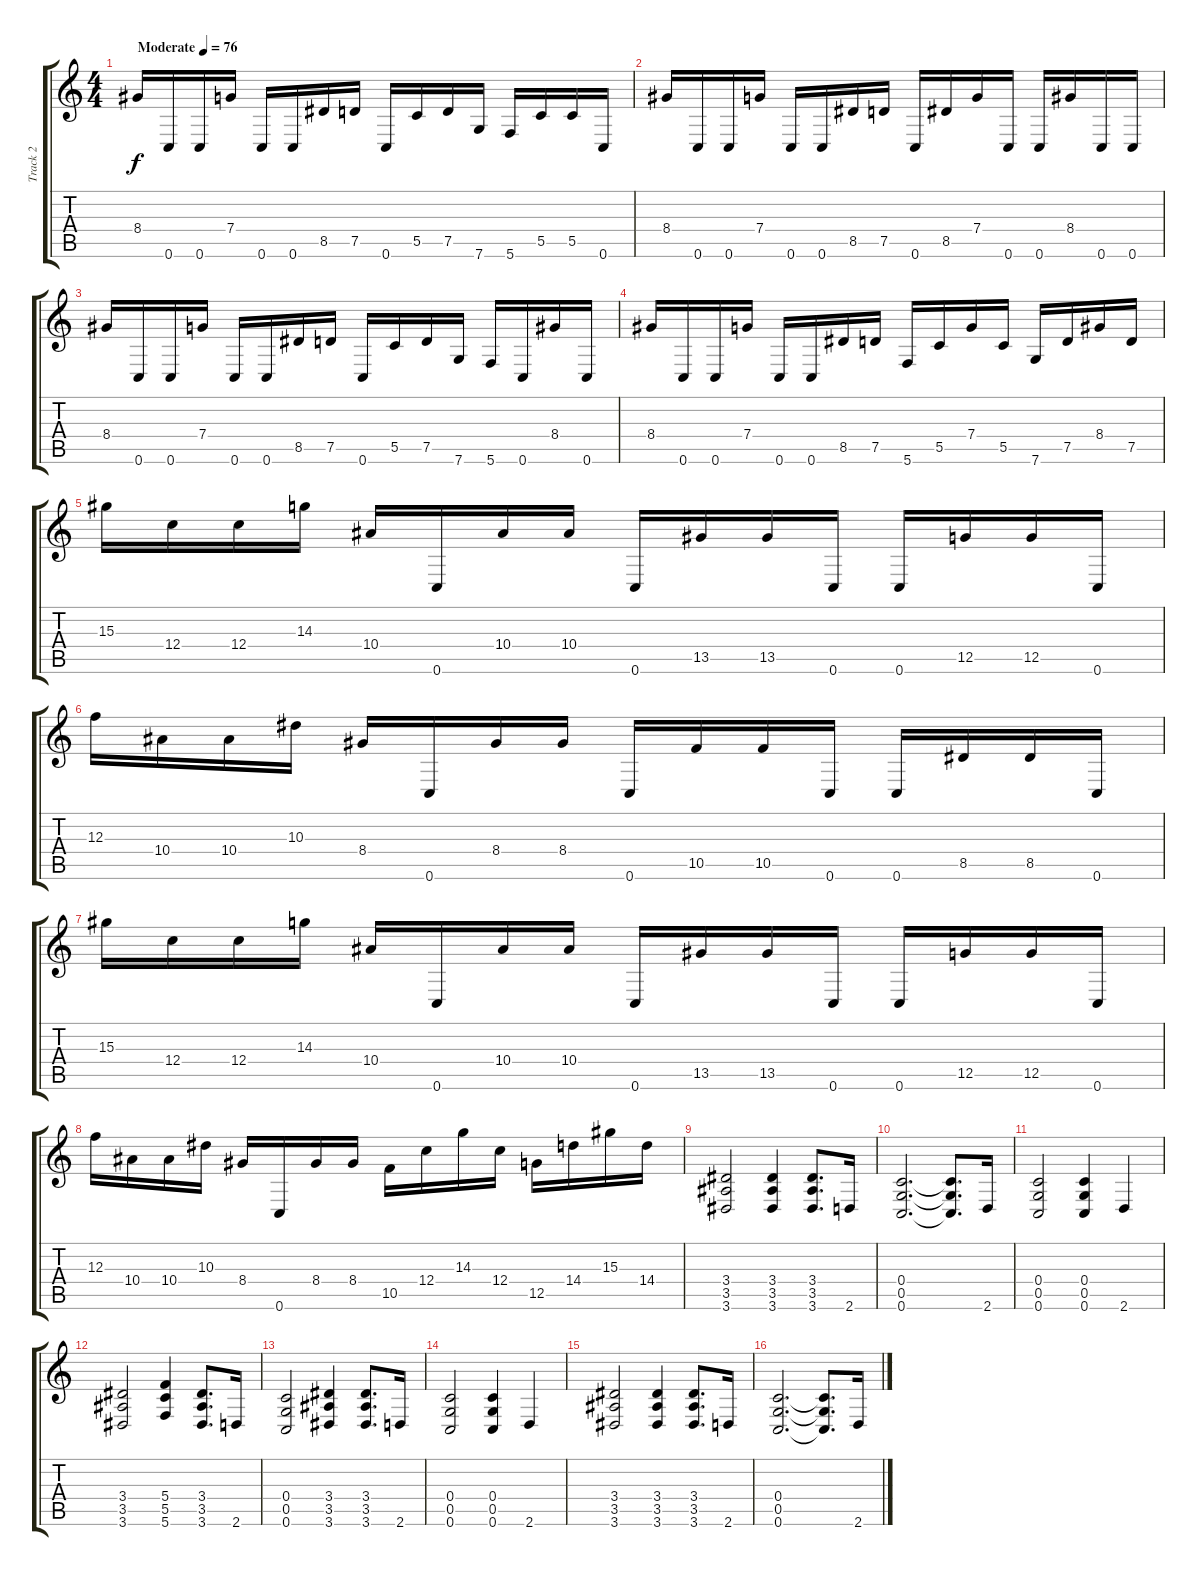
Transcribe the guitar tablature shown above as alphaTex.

\track ("Track 2" "Track 2") {instrument distortionguitar}
\staff {score tabs}
\tuning (D4 A3 F3 C3 G2 C2) {hide}
\ts (4 4)
\tempo (76 "Moderate")
\clef g2
\ks c
8.4.16{dy f instrument distortionguitar} 0.6.16 0.6.16 7.4.16 0.6.16 0.6.16 8.5.16 7.5.16 0.6.16 5.5.16 7.5.16 7.6.16 5.6.16 5.5.16 5.5.16 0.6.16 |
8.4.16 0.6.16 0.6.16 7.4.16 0.6.16 0.6.16 8.5.16 7.5.16 0.6.16 8.5.16 7.4.16 0.6.16 0.6.16 8.4.16 0.6.16 0.6.16 |
8.4.16 0.6.16 0.6.16 7.4.16 0.6.16 0.6.16 8.5.16 7.5.16 0.6.16 5.5.16 7.5.16 7.6.16 5.6.16 0.6.16 8.4.16 0.6.16 |
8.4.16 0.6.16 0.6.16 7.4.16 0.6.16 0.6.16 8.5.16 7.5.16 5.6.16 5.5.16 7.4.16 5.5.16 7.6.16 7.5.16 8.4.16 7.5.16 |
15.3.16 12.4.16 12.4.16 14.3.16 10.4.16 0.6.16 10.4.16 10.4.16 0.6.16 13.5.16 13.5.16 0.6.16 0.6.16 12.5.16 12.5.16 0.6.16 |
12.3.16 10.4.16 10.4.16 10.3.16 8.4.16 0.6.16 8.4.16 8.4.16 0.6.16 10.5.16 10.5.16 0.6.16 0.6.16 8.5.16 8.5.16 0.6.16 |
15.3.16 12.4.16 12.4.16 14.3.16 10.4.16 0.6.16 10.4.16 10.4.16 0.6.16 13.5.16 13.5.16 0.6.16 0.6.16 12.5.16 12.5.16 0.6.16 |
12.3.16 10.4.16 10.4.16 10.3.16 8.4.16 0.6.16 8.4.16 8.4.16 10.5.16 12.4.16 14.3.16 12.4.16 12.5.16 14.4.16 15.3.16 14.4.16 |
(3.4 3.5 3.6).2 (3.4 3.5 3.6).4 (3.4 3.5 3.6).8{d} 2.6.16 |
(0.4 0.5 0.6).2{d} (0.4{t} 0.5{t} 0.6{t}).8{d} 2.6.16 |
(0.4 0.5 0.6).2 (0.4 0.5 0.6).4 2.6.4 |
(3.4 3.5 3.6).2 (5.4 5.5 5.6).4 (3.4 3.5 3.6).8{d} 2.6.16 |
(0.4 0.5 0.6).2 (3.4 3.5 3.6).4 (3.4 3.5 3.6).8{d} 2.6.16 |
(0.4 0.5 0.6).2 (0.4 0.5 0.6).4 2.6.4 |
(3.4 3.5 3.6).2 (3.4 3.5 3.6).4 (3.4 3.5 3.6).8{d} 2.6.16 |
(0.4 0.5 0.6).2{d} (0.4{t} 0.5{t} 0.6{t}).8{d} 2.6.16
